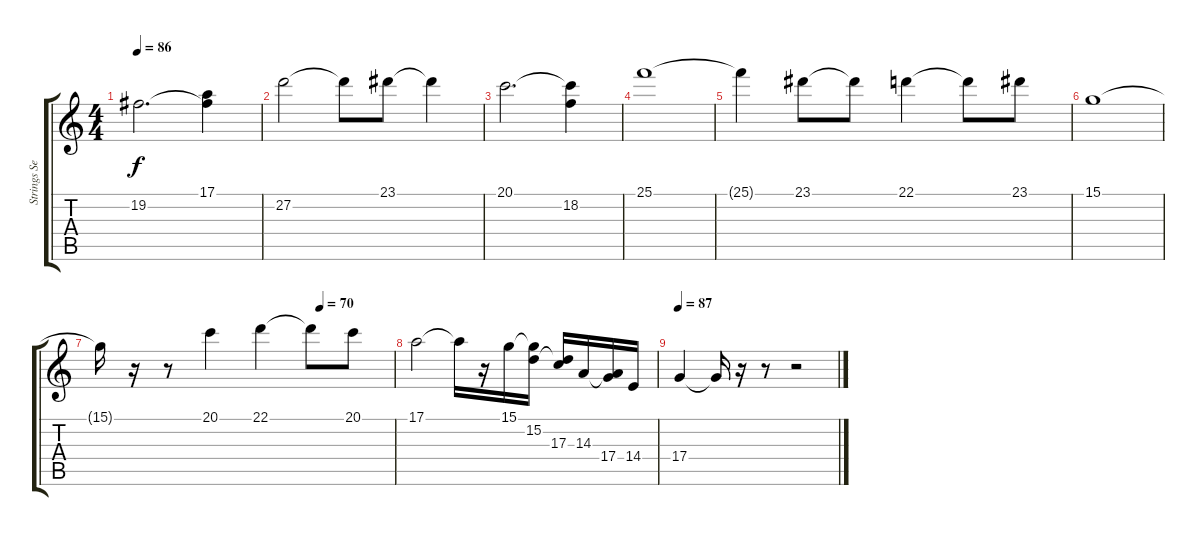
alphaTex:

\track ("Strings Section" "Strings Se") {instrument stringensemble1}
\staff {score tabs}
\tuning (E4 B3 G3 D3 A2 E2) {hide}
\ts (4 4)
\tempo 86
\clef g2
\ks c
19.2.2{d dy f} (17.1 19.2{t}).4 |
27.2.2 27.2{t}.8 23.1.8 23.1{t}.4 |
20.1.2{d} (20.1{t} 18.2).4 |
25.1.1 |
25.1{t}.4 23.1.8 23.1{t}.8 22.1.4 22.1{t}.8 23.1.8 |
15.1.1 |
\tempo (70 0.75)
15.1{t}.16 r.16 r.8 20.1.4 22.1.4 22.1{t}.8 20.1.8 |
17.1.2 17.1{t}.16 r.16 15.1.16 (15.1{t} 15.2).16 (15.2{t} 17.3).16 14.3.16 (14.3{t} 17.4).16 14.4.16 |
\tempo 87
17.4.4 17.4{t}.16 r.16 r.8 r.2
